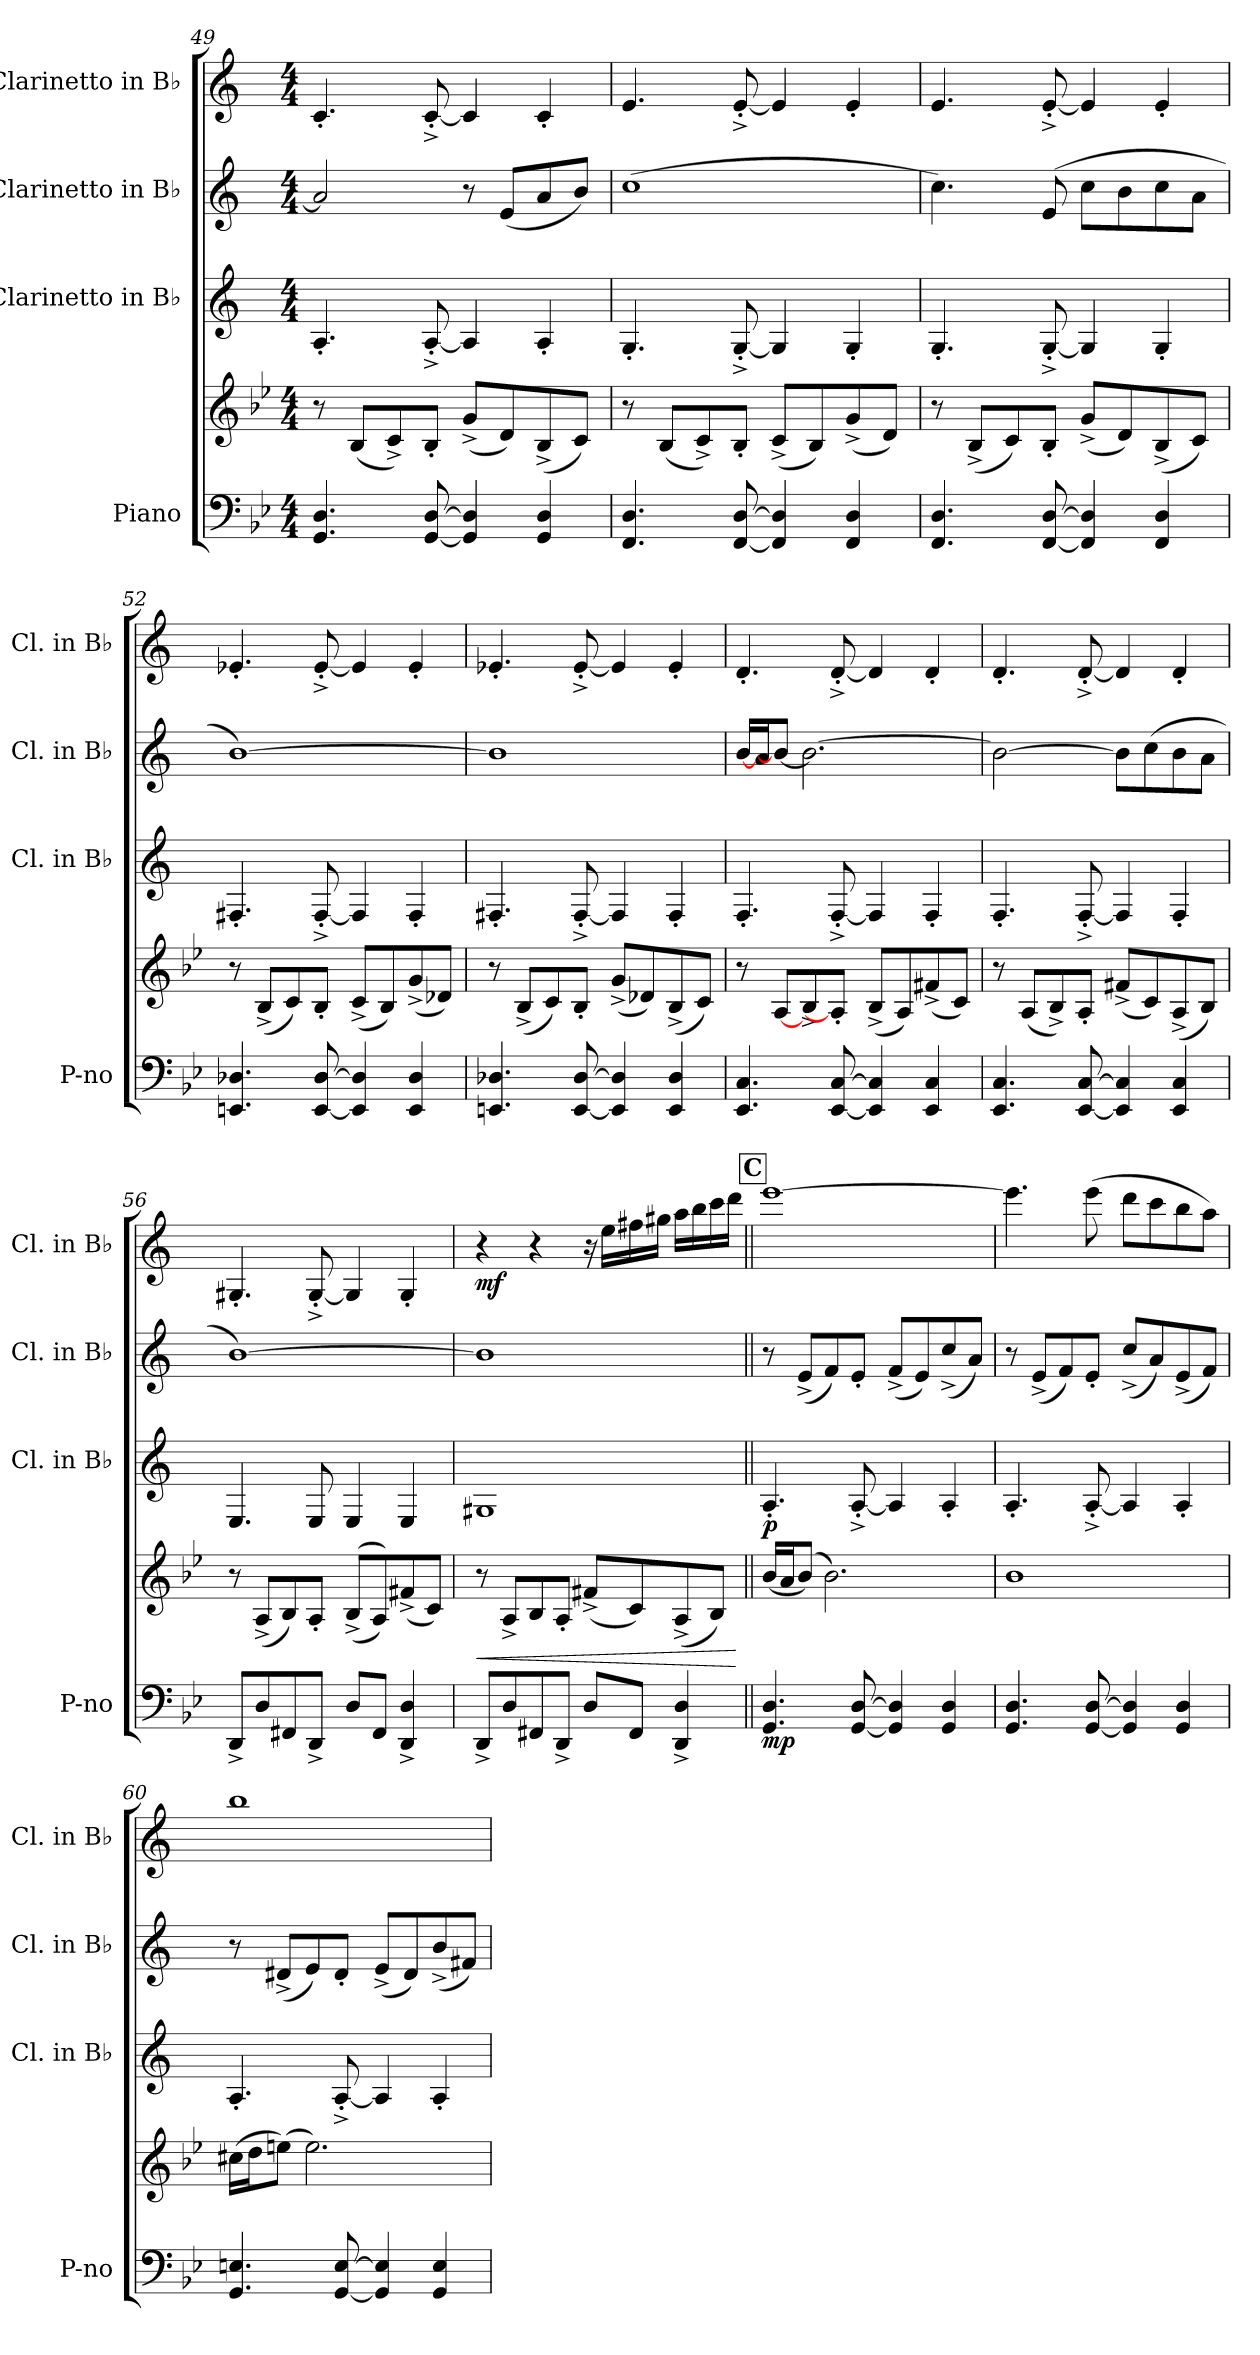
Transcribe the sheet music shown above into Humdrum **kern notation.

**kern	**kern	**dynam	**kern	**dynam	**kern	**kern	**dynam
*part4	*part4	*part4	*part3	*part3	*part2	*part1	*part1
*staff5	*staff4	*staff4/5	*staff3	*staff3	*staff2	*staff1	*staff1
*I"Piano	*	*	*I"Clarinetto in B♭	*	*I"Clarinetto in B♭	*I"Clarinetto in B♭	*
*I'P-no	*	*	*I'Cl. in B♭	*	*I'Cl. in B♭	*I'Cl. in B♭	*
*clefF4	*clefG2	*	*clefG2	*	*clefG2	*clefG2	*
*	*	*	*ITrd1c2	*	*ITrd1c2	*ITrd1c2	*
*k[b-e-]	*k[b-e-]	*	*k[b-e-]	*	*k[b-e-]	*k[b-e-]	*
*M4/4	*M4/4	*	*M4/4	*	*M4/4	*M4/4	*
=49	=49	=49	=49	=49	=49	=49	=49
4.GG/ 4.D/	8r	.	4.G'/	.	2g/]	4.B-'/	.
.	(<8B-/L	.	.	.	.	.	.
.	8c^/)	.	.	.	.	.	.
[8GG/ [8D/	8B-'/J	.	[8G'^/	.	.	[8B-'^/	.
4GG/] 4D/]	(<8g^/L	.	4G/]	.	8r	4B-/]	.
.	8d/)	.	.	.	(<8d/L	.	.
4GG/ 4D/	(<8B-^/	.	4G'/	.	8g/	4B-'/	.
.	8c/J)	.	.	.	8a/J)	.	.
!!LO:PB:g=z
=50	=50	=50	=50	=50	=50	=50	=50
4.FF/ 4.D/	8r	.	4.F'/	.	(>1b-	4.d/	.
.	(<8B-/L	.	.	.	.	.	.
.	8c^/)	.	.	.	.	.	.
[8FF/ [8D/	8B-'/J	.	[8F'^/	.	.	[8d'^/	.
4FF/] 4D/]	(<8c^/L	.	4F/]	.	.	4d/]	.
.	8B-/)	.	.	.	.	.	.
4FF/ 4D/	(<8g^/	.	4F'/	.	.	4d'/	.
.	8d/J)	.	.	.	.	.	.
=51	=51	=51	=51	=51	=51	=51	=51
4.FF/ 4.D/	8r	.	4.F'/	.	4.b-\)	4.d/	.
.	(<8B-^/L	.	.	.	.	.	.
.	8c/)	.	.	.	.	.	.
[8FF/ [8D/	8B-'/J	.	[8F'^/	.	(>8d/	[8d'^/	.
4FF/] 4D/]	(<8g^/L	.	4F/]	.	8b-\L	4d/]	.
.	8d/)	.	.	.	8a\	.	.
4FF/ 4D/	(<8B-^/	.	4F'/	.	8b-\	4d'/	.
.	8c/J)	.	.	.	8g\J	.	.
=52	=52	=52	=52	=52	=52	=52	=52
4.EEn/ 4.D-X/	8r	.	4.En'/	.	[1a)	4.d-X'/	.
.	(<8B-^/L	.	.	.	.	.	.
.	8c/)	.	.	.	.	.	.
[8EE/ [8D-/	8B-'/J	.	[8E'^/	.	.	[8d-'^/	.
4EE/] 4D-/]	(<8c^/L	.	4E/]	.	.	4d-/]	.
.	8B-/)	.	.	.	.	.	.
4EE/ 4D-/	(<8g^/	.	4E'/	.	.	4d-'/	.
.	8d-X/J)	.	.	.	.	.	.
!!LO:LB:g=z
=53	=53	=53	=53	=53	=53	=53	=53
4.EEn/ 4.D-X/	8r	.	4.En'/	.	1a]	4.d-X'/	.
.	(<8B-^/L	.	.	.	.	.	.
.	8c/)	.	.	.	.	.	.
[8EE/ [8D-/	8B-'/J	.	[8E'^/	.	.	[8d-'^/	.
4EE/] 4D-/]	(<8g^/L	.	4E/]	.	.	4d-/]	.
.	8d-X/)	.	.	.	.	.	.
4EE/ 4D-/	(<8B-^/	.	4E'/	.	.	4d-'/	.
.	8c/J)	.	.	.	.	.	.
=54	=54	=54	=54	=54	=54	=54	=54
4.EE-/ 4.C/	8r	.	4.E-'/	.	[16a/LL	4.c'/	.
.	.	.	.	.	16g/J	.	.
.	[8A/L	.	.	.	8a/J_	.	.
.	8B-^/	.	.	.	2.a\_	.	.
[8EE-/ [8C/	8A'/J]	.	[8E-'^/	.	.	[8c'^/	.
4EE-/] 4C/]	(<8B-^/L	.	4E-/]	.	.	4c/]	.
.	8A/)	.	.	.	.	.	.
4EE-/ 4C/	(<8f#X^/	.	4E-'/	.	.	4c'/	.
.	8c/J)	.	.	.	.	.	.
=55	=55	=55	=55	=55	=55	=55	=55
4.EE-/ 4.C/	8r	.	4.E-'/	.	2a\_	4.c'/	.
.	(<8A/L	.	.	.	.	.	.
.	8B-^/)	.	.	.	.	.	.
[8EE-/ [8C/	8A'/J	.	[8E-'^/	.	.	[8c'^/	.
4EE-/] 4C/]	(<8f#X^/L	.	4E-/]	.	8a\L]	4c/]	.
.	8c/)	.	.	.	(>8b-\	.	.
4EE-/ 4C/	(<8A^/	.	4E-'/	.	8a\	4c'/	.
.	8B-/J)	.	.	.	8g\J	.	.
!!LO:PB:g=z
=56	=56	=56	=56	=56	=56	=56	=56
8DD^/L	8r	.	4.D/	.	[1a)	4.F#X'/	.
8D/	(<8A^/L	.	.	.	.	.	.
8FF#X/	8B-/)	.	.	.	.	.	.
8DD^/J	8A'/J	.	8D/	.	.	[8F#'^/	.
8D/L	(<(<8B-^/L	.	4D/	.	.	4F#/]	.
8FF#/J	8A/))	.	.	.	.	.	.
4DD/^ 4D/^	(<8f#X^/	.	4D/	.	.	4F#'/	.
.	8c/J)	.	.	.	.	.	.
=57	=57	=57	=57	=57	=57	=57	=57
!	!	!LO:HP:b	!	!	!	!	!LO:DY:b
8DD^/L	8r	<	1F#X	.	1a]	4r	mf
8D/	8A^/L	.	.	.	.	.	.
8FF#X/	8B-/	.	.	.	.	4r	.
8DD^/J	8A'/J	.	.	.	.	.	.
8D/L	(<8f#X^/L	.	.	.	.	16r	.
.	.	.	.	.	.	16dd\LL	.
8FF#/J	8c/)	.	.	.	.	16een\	.
.	.	.	.	.	.	16ff#X\JJ	.
4DD/^ 4D/^	(<8A^/	.	.	.	.	16gg\LL	.
.	.	.	.	.	.	16aa\	.
.	8B-/J)	.	.	.	.	16bb-\	.
.	.	.	.	.	.	16ccc\JJ	.
.	.	[	.	.	.	.	.
!!LO:REH:place=s1:a:B:fs=14:t=C
=58||	=58||	=58||	=58||	=58||	=58||	=58||	=58||
!	!	!LO:DY:b=2	!	!LO:DY:b	!	!	!
4.GG/ 4.D/	(<16b-/LL	mp	4.G'/	p	8r	[1ddd	.
.	16a/J	.	.	.	.	.	.
.	(>8b-/J)	.	.	.	(<8d^/L	.	.
.	2.b-\)	.	.	.	8e-/)	.	.
[8GG/ [8D/	.	.	[8G'^/	.	8d'/J	.	.
4GG/] 4D/]	.	.	4G/]	.	(<8e-^/L	.	.
.	.	.	.	.	8d/)	.	.
4GG/ 4D/	.	.	4G'/	.	(<8b-^/	.	.
.	.	.	.	.	8g/J)	.	.
!!LO:LB:g=z
=59	=59	=59	=59	=59	=59	=59	=59
4.GG/ 4.D/	1b-	.	4.G'/	.	8r	4.ddd\]	.
.	.	.	.	.	(<8d^/L	.	.
.	.	.	.	.	8e-/)	.	.
[8GG/ [8D/	.	.	[8G'^/	.	8d'/J	(>8ddd\	.
4GG/] 4D/]	.	.	4G/]	.	(<8b-^/L	8ccc\L	.
.	.	.	.	.	8g/)	8bb-\	.
4GG/ 4D/	.	.	4G'/	.	(<8d^/	8aa\	.
.	.	.	.	.	8e-/J)	8gg\J)	.
=60	=60	=60	=60	=60	=60	=60	=60
4.GG/ 4.En/	(>16cc#X\LL	.	4.G'/	.	8r	1aa	.
.	16dd\J	.	.	.	.	.	.
.	(>8een\J)	.	.	.	(<8c#X^/L	.	.
.	2.ee\)	.	.	.	8d/)	.	.
[8GG/ [8E/	.	.	[8G'^/	.	8c#'/J	.	.
4GG/] 4E/]	.	.	4G/]	.	(<8d^/L	.	.
.	.	.	.	.	8c#/)	.	.
4GG/ 4E/	.	.	4G'/	.	(<8a^/	.	.
.	.	.	.	.	8en/J)	.	.
=	=	=	=	=	=	=	=
*-	*-	*-	*-	*-	*-	*-	*-
